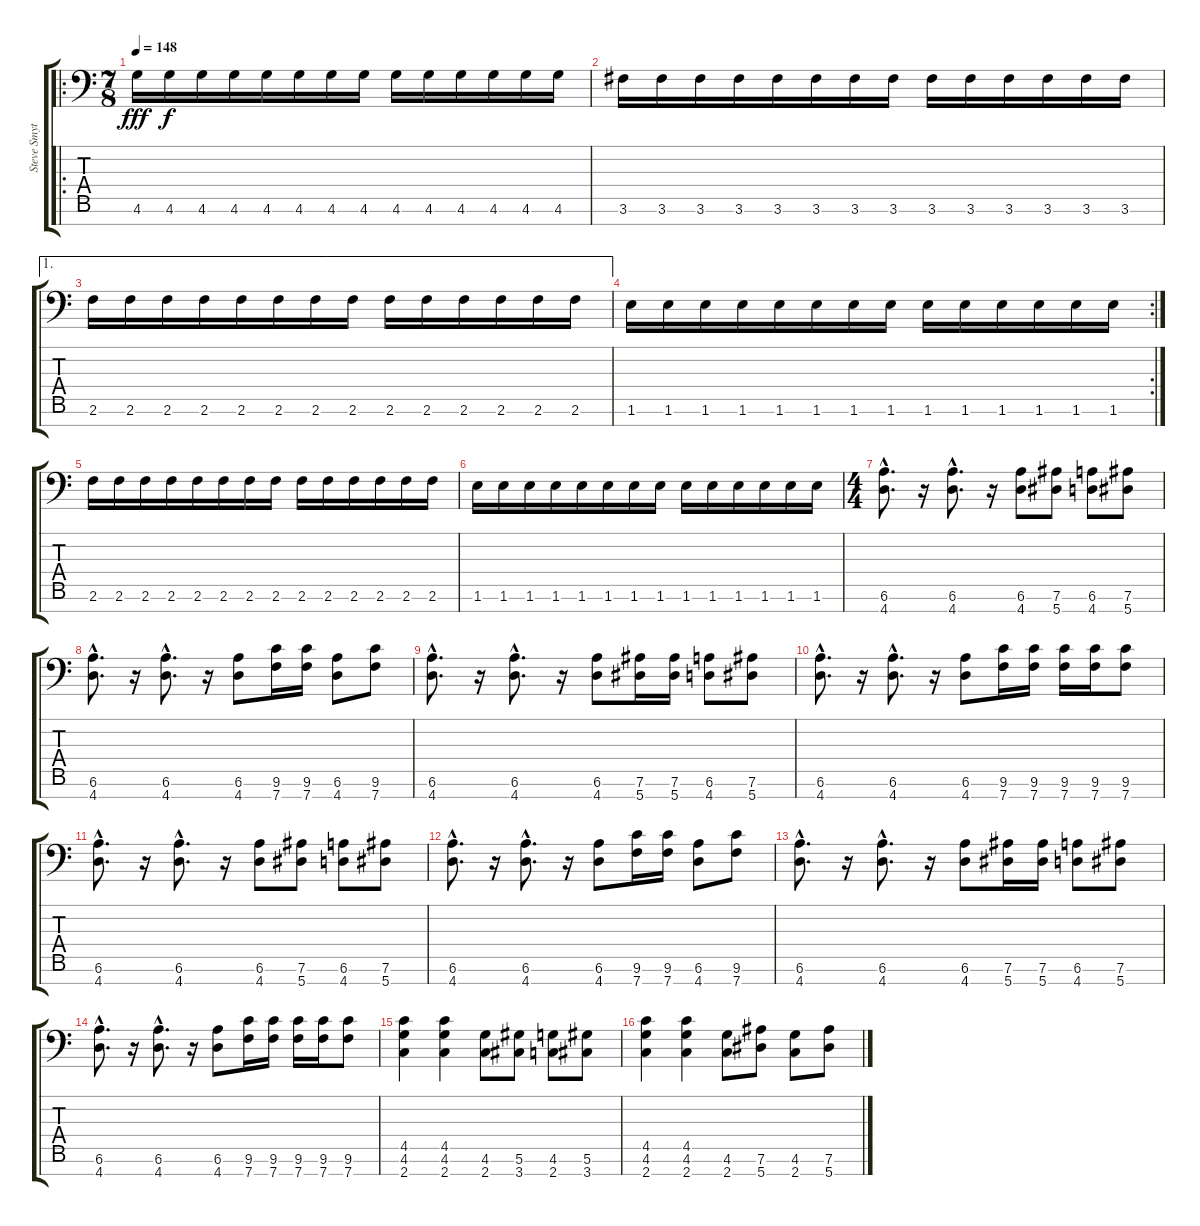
\track ("Steve Smyth" "Steve Smyt") {instrument distortionguitar}
\staff {score tabs}
\tuning (Eb4 Bb3 Gb3 Db3 Ab2 Eb2 Bb1) {hide}
\ro
\ts (7 8)
\tempo 148
\clef f4
\ks c
4.6.16{dy fff instrument distortionguitar} 4.6.16{dy f} 4.6.16 4.6.16 4.6.16 4.6.16 4.6.16 4.6.16 4.6.16 4.6.16 4.6.16 4.6.16 4.6.16 4.6.16 |
3.6.16 3.6.16 3.6.16 3.6.16 3.6.16 3.6.16 3.6.16 3.6.16 3.6.16 3.6.16 3.6.16 3.6.16 3.6.16 3.6.16 |
\ae 1
2.6.16 2.6.16 2.6.16 2.6.16 2.6.16 2.6.16 2.6.16 2.6.16 2.6.16 2.6.16 2.6.16 2.6.16 2.6.16 2.6.16 |
\rc 2
1.6.16 1.6.16 1.6.16 1.6.16 1.6.16 1.6.16 1.6.16 1.6.16 1.6.16 1.6.16 1.6.16 1.6.16 1.6.16 1.6.16 |
2.6.16 2.6.16 2.6.16 2.6.16 2.6.16 2.6.16 2.6.16 2.6.16 2.6.16 2.6.16 2.6.16 2.6.16 2.6.16 2.6.16 |
1.6.16 1.6.16 1.6.16 1.6.16 1.6.16 1.6.16 1.6.16 1.6.16 1.6.16 1.6.16 1.6.16 1.6.16 1.6.16 1.6.16 |
\ts (4 4)
(6.6{hac} 4.7{hac}).8{d} r.16 (6.6{hac} 4.7{hac}).8{d} r.16 (6.6 4.7).8 (7.6 5.7).8 (6.6 4.7).8 (7.6 5.7).8 |
(6.6{hac} 4.7{hac}).8{d} r.16 (6.6{hac} 4.7{hac}).8{d} r.16 (6.6 4.7).8 (9.6 7.7).16 (9.6 7.7).16 (6.6 4.7).8 (9.6 7.7).8 |
(6.6{hac} 4.7{hac}).8{d} r.16 (6.6{hac} 4.7{hac}).8{d} r.16 (6.6 4.7).8 (7.6 5.7).16 (7.6 5.7).16 (6.6 4.7).8 (7.6 5.7).8 |
(6.6{hac} 4.7{hac}).8{d} r.16 (6.6{hac} 4.7{hac}).8{d} r.16 (6.6 4.7).8 (9.6 7.7).16 (9.6 7.7).16 (9.6 7.7).16 (9.6 7.7).16 (9.6 7.7).8 |
(6.6{hac} 4.7{hac}).8{d} r.16 (6.6{hac} 4.7{hac}).8{d} r.16 (6.6 4.7).8 (7.6 5.7).8 (6.6 4.7).8 (7.6 5.7).8 |
(6.6{hac} 4.7{hac}).8{d} r.16 (6.6{hac} 4.7{hac}).8{d} r.16 (6.6 4.7).8 (9.6 7.7).16 (9.6 7.7).16 (6.6 4.7).8 (9.6 7.7).8 |
(6.6{hac} 4.7{hac}).8{d} r.16 (6.6{hac} 4.7{hac}).8{d} r.16 (6.6 4.7).8 (7.6 5.7).16 (7.6 5.7).16 (6.6 4.7).8 (7.6 5.7).8 |
(6.6{hac} 4.7{hac}).8{d} r.16 (6.6{hac} 4.7{hac}).8{d} r.16 (6.6 4.7).8 (9.6 7.7).16 (9.6 7.7).16 (9.6 7.7).16 (9.6 7.7).16 (9.6 7.7).8 |
(4.5 4.6 2.7).4 (4.5 4.6 2.7).4 (4.6 2.7).8 (5.6 3.7).8 (4.6 2.7).8 (5.6 3.7).8 |
(4.5 4.6 2.7).4 (4.5 4.6 2.7).4 (4.6 2.7).8 (7.6 5.7).8 (4.6 2.7).8 (7.6 5.7).8
